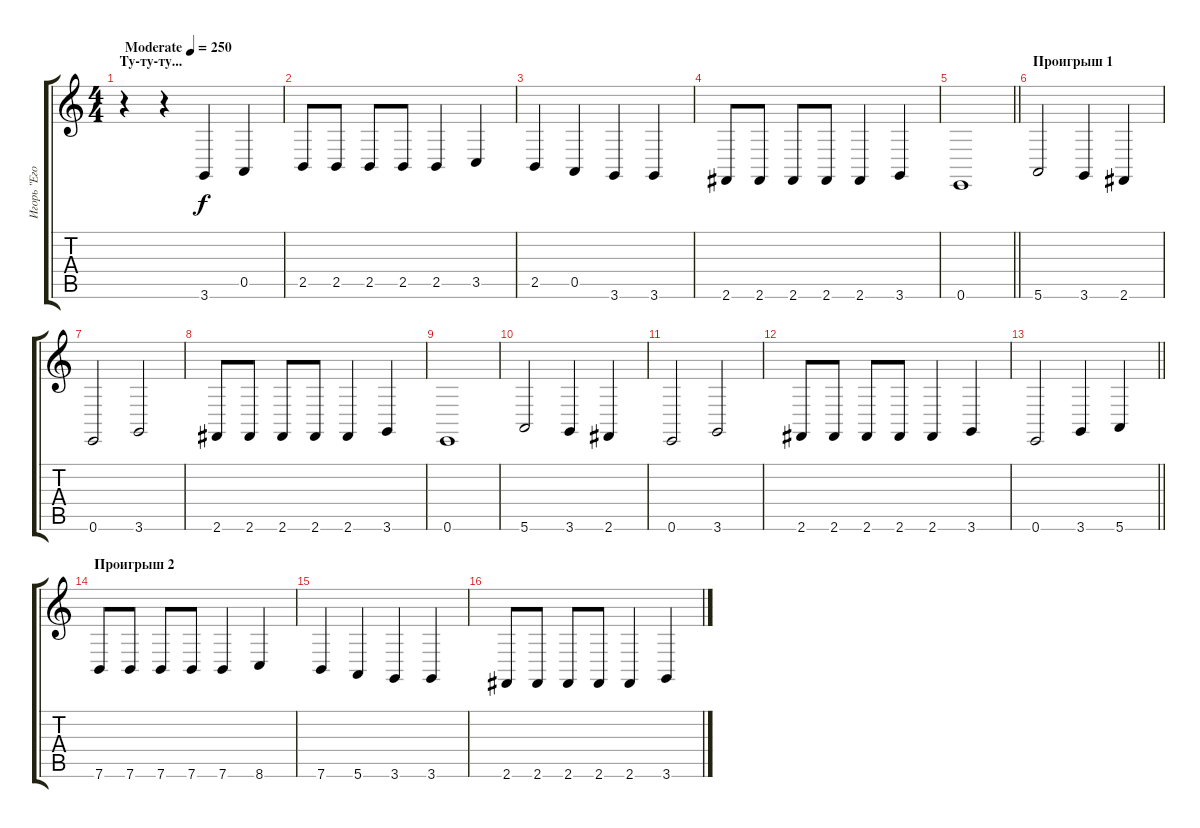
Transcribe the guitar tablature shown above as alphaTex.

\track ("Игорь \"Егор\" Летов" "Игорь \"Его") {instrument clarinet}
\staff {score tabs}
\tuning (E4 B3 G3 D3 A2 E2) {hide}
\ts (4 4)
\section ("" "Ту-ту-ту...")
\tempo (250 "Moderate")
\clef g2
\ks c
r.4{dy f instrument clarinet} r.4 3.6.4 0.5.4 |
2.5.8 2.5.8 2.5.8 2.5.8 2.5.4 3.5.4 |
2.5.4 0.5.4 3.6.4 3.6.4 |
2.6.8 2.6.8 2.6.8 2.6.8 2.6.4 3.6.4 |
\barLineRight lightlight
0.6.1 |
\section ("" "Проигрыш 1")
5.6.2 3.6.4 2.6.4 |
0.6.2 3.6.2 |
2.6.8 2.6.8 2.6.8 2.6.8 2.6.4 3.6.4 |
0.6.1 |
5.6.2 3.6.4 2.6.4 |
0.6.2 3.6.2 |
2.6.8 2.6.8 2.6.8 2.6.8 2.6.4 3.6.4 |
\barLineRight lightlight
0.6.2 3.6.4 5.6.4 |
\section ("" "Проигрыш 2")
7.6.8 7.6.8 7.6.8 7.6.8 7.6.4 8.6.4 |
7.6.4 5.6.4 3.6.4 3.6.4 |
2.6.8 2.6.8 2.6.8 2.6.8 2.6.4 3.6.4
